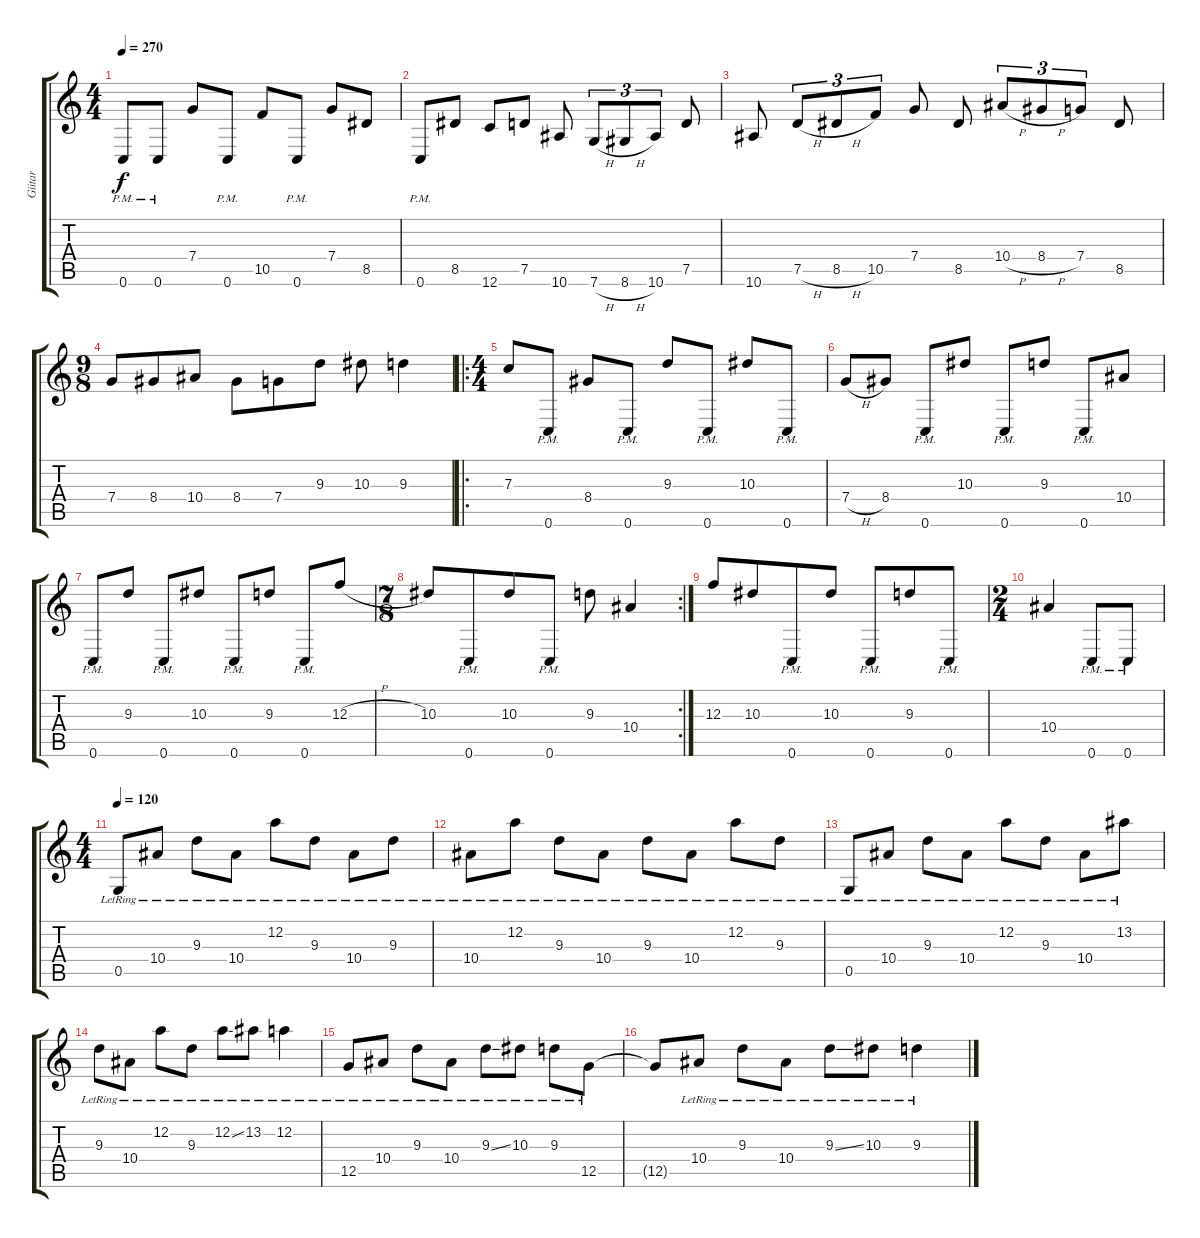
\track ("Giitar" "Giitar") {instrument electricguitarclean}
\staff {score tabs}
\tuning (D4 A3 F3 C3 G2 C2) {hide}
\ts (4 4)
\tempo 270
\clef g2
\ks c
0.6{pm}.8{dy f} 0.6{pm}.8 7.4.8 0.6{pm}.8 10.5.8 0.6{pm}.8 7.4.8 8.5.8 |
0.6{pm}.8 8.5.8 12.6.8 7.5.8 10.6.8 7.6{h}.8{tu (3 2)} 8.6{h}.8{tu (3 2)} 10.6.8{tu (3 2)} 7.5.8 |
10.6.8 7.5{h}.8{tu (3 2)} 8.5{h}.8{tu (3 2)} 10.5.8{tu (3 2)} 7.4.8 8.5.8 10.4{h}.8{tu (3 2)} 8.4{h}.8{tu (3 2)} 7.4.8{tu (3 2)} 8.5.8 |
\ts (9 8)
7.4.8 8.4.8 10.4.8 8.4.8 7.4.8 9.3.8 10.3.8 9.3.4 |
\ro
\ts (4 4)
7.3.8 0.6{pm}.8 8.4.8 0.6{pm}.8 9.3.8 0.6{pm}.8 10.3.8 0.6{pm}.8 |
7.4{h}.8 8.4.8 0.6{pm}.8 10.3.8 0.6{pm}.8 9.3.8 0.6{pm}.8 10.4.8 |
0.6{pm}.8 9.3.8 0.6{pm}.8 10.3.8 0.6{pm}.8 9.3.8 0.6{pm}.8 12.3{h}.8 |
\rc 2
\ts (7 8)
10.3.8 0.6{pm}.8 10.3.8 0.6{pm}.8 9.3.8 10.4.4 |
12.3.8 10.3.8 0.6{pm}.8 10.3.8 0.6{pm}.8 9.3.8 0.6{pm}.8 |
\ts (2 4)
10.4.4 0.6{pm}.8 0.6{pm}.8 |
\ts (4 4)
\tempo 120
0.5{lr}.8{instrument electricguitarclean} 10.4{lr}.8 9.3{lr}.8 10.4{lr}.8 12.2{lr}.8 9.3{lr}.8 10.4{lr}.8 9.3{lr}.8 |
10.4{lr}.8 12.2{lr}.8 9.3{lr}.8 10.4{lr}.8 9.3{lr}.8 10.4{lr}.8 12.2{lr}.8 9.3{lr}.8 |
0.5{lr}.8 10.4{lr}.8 9.3{lr}.8 10.4{lr}.8 12.2{lr}.8 9.3{lr}.8 10.4{lr}.8 13.2{lr}.8 |
9.3{lr}.8 10.4{lr}.8 12.2{lr}.8 9.3{lr}.8 12.2{ss lr}.8 13.2{lr}.8 12.2{lr}.4 |
12.5{lr}.8 10.4{lr}.8 9.3{lr}.8 10.4{lr}.8 9.3{ss lr}.8 10.3{lr}.8 9.3{lr}.8 12.5{lr}.8 |
12.5{t}.8 10.4{lr}.8 9.3{lr}.8 10.4{lr}.8 9.3{ss lr}.8 10.3{lr}.8 9.3{lr}.4
